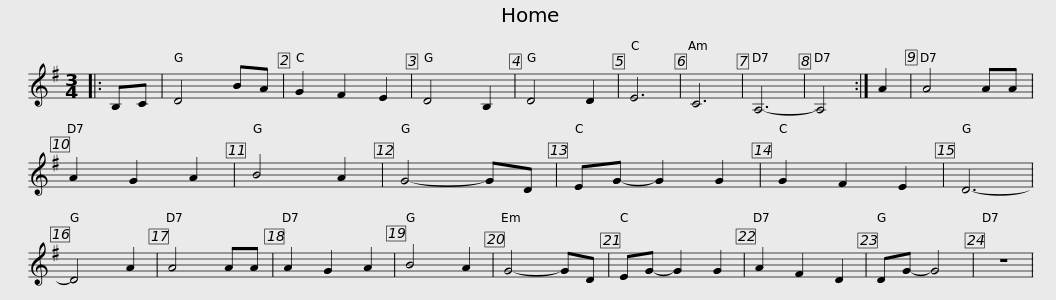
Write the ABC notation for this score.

X:1
L:1/8
M:3/4
I:linebreak $
K:G
V:1 treble
V:1
|: B,C | D4 BA | G2 F2 E2 | D4 B,2 | D4 D2 | %5
 E6 | C6 | A,6- | A,4 :| A2 | %10
 A4 AA | A2 G2 A2 | B4 A2 | G4- GD |$ EG- G2 G2 | %15
 G2 F2 E2 | D6- | D4 A2 | A4 AA | A2 G2 A2 | %20
 B4 A2 | G4- GD | EG- G2 G2 | A2 F2 D2 | DG- G4 | %25
 z6 | %26
